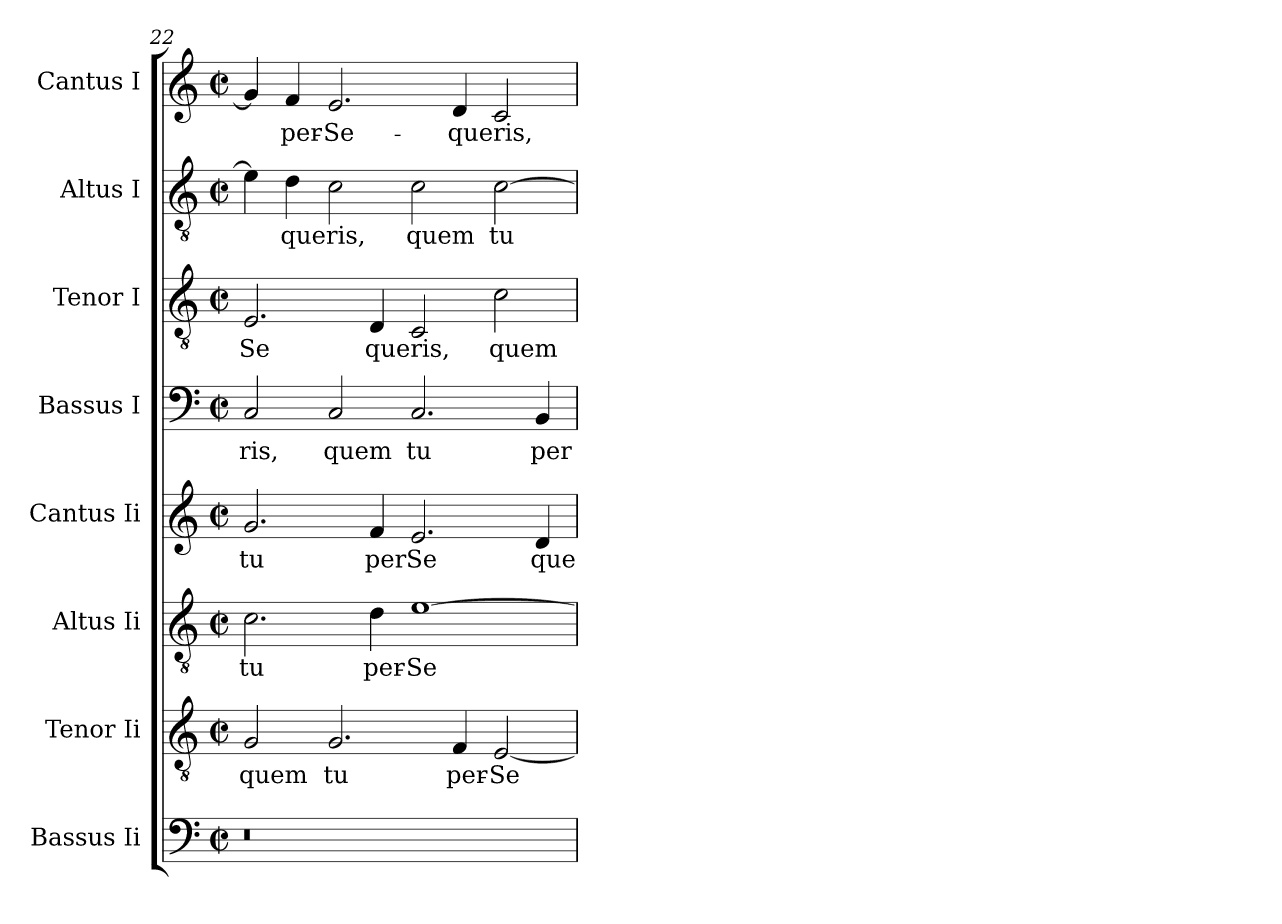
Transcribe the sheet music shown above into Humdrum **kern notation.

**kern	**kern	**text	**kern	**text	**kern	**text	**kern	**text	**kern	**text	**kern	**text	**kern	**text
*part8	*part7	*part7	*part6	*part6	*part5	*part5	*part4	*part4	*part3	*part3	*part2	*part2	*part1	*part1
*staff8	*staff7	*staff7	*staff6	*staff6	*staff5	*staff5	*staff4	*staff4	*staff3	*staff3	*staff2	*staff2	*staff1	*staff1
*I"Bassus Ii	*I"Tenor Ii	*	*I"Altus Ii	*	*I"Cantus Ii	*	*I"Bassus I	*	*I"Tenor I	*	*I"Altus I	*	*I"Cantus I	*
*clefF4	*clefGv2	*	*clefGv2	*	*clefG2	*	*clefF4	*	*clefGv2	*	*clefGv2	*	*clefG2	*
*M2/2	*M2/2	*	*M2/2	*	*M2/2	*	*M2/2	*	*M2/2	*	*M2/2	*	*M2/2	*
*met(c|)	*met(c|)	*	*met(c|)	*	*met(c|)	*	*met(c|)	*	*met(c|)	*	*met(c|)	*	*met(c|)	*
=22	=22	=22	=22	=22	=22	=22	=22	=22	=22	=22	=22	=22	=22	=22
!	!	!LO:LY:b:cj	!	!LO:LY:b:cj	!	!LO:LY:b:cj	!	!LO:LY:b:cj	!	!LO:LY:b:cj	!	!	!	!
0r	2G/	quem	2.c\	tu	2.g/	tu	2C/	ris,	2.E/	Se	4e\]	.	4g/]	.
!	!	!	!	!	!	!	!	!	!	!	!	!LO:LY:b:cj	!	!LO:LY:b:cj
.	.	.	.	.	.	.	.	.	.	.	4d\	queris,	4f/	per-
!	!	!LO:LY:b:cj	!	!	!	!	!	!LO:LY:b:cj	!	!	!	!	!	!LO:LY:b:cj
.	2.G/	tu	.	.	.	.	2C/	quem	.	.	2c\	.	2.e/	-Se-
!	!	!	!	!LO:LY:b:cj	!	!LO:LY:b:cj	!	!	!	!LO:LY:b:cj	!	!	!	!
.	.	.	4d\	per-	4f/	per	.	.	4D/	queris,	.	.	.	.
!	!	!	!	!LO:LY:b:cj	!	!LO:LY:b:cj	!	!LO:LY:b:cj	!	!	!	!LO:LY:b:cj	!	!
.	.	.	[>1e	-Se-	2.e/	Se	2.C/	tu	2C/	.	2c\	quem	.	.
!	!	!LO:LY:b:cj	!	!	!	!	!	!	!	!	!	!	!	!LO:LY:b:cj
.	4F/	per-	.	.	.	.	.	.	.	.	.	.	4d/	-queris,
!	!	!LO:LY:b:cj	!	!	!	!	!	!	!	!LO:LY:b:cj	!	!LO:LY:b:cj	!	!
.	[<2E/	-Se-	.	.	.	.	.	.	2c\	quem	[>2c\	tu	2c/	.
!	!	!	!	!	!	!LO:LY:b:cj	!	!LO:LY:b:cj	!	!	!	!	!	!
.	.	.	.	.	4d/	que	4BB/	per	.	.	.	.	.	.
=	=	=	=	=	=	=	=	=	=	=	=	=	=	=
*-	*-	*-	*-	*-	*-	*-	*-	*-	*-	*-	*-	*-	*-	*-
